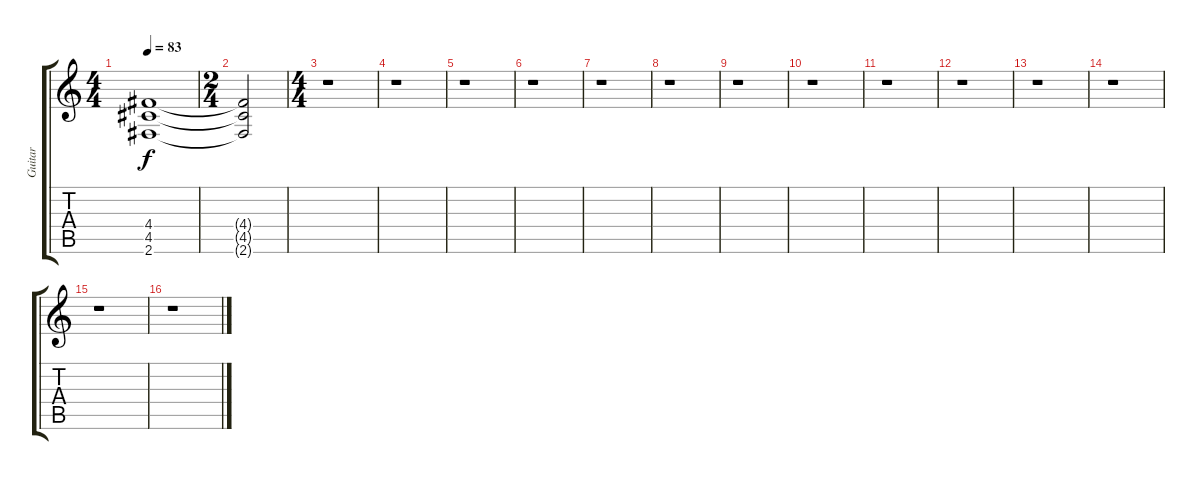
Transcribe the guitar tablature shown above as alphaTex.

\track ("Guitar" "Guitar") {instrument distortionguitar}
\staff {score tabs}
\tuning (E4 B3 G3 D3 A2 E2) {hide}
\ts (4 4)
\tempo 83
\clef g2
\ks c
(4.4{t} 4.5{t} 2.6{t}).1{dy f} |
\ts (2 4)
(4.4{t} 4.5{t} 2.6{t}).2 |
\ts (4 4)
r.1 |
r.1 |
r.1 |
r.1 |
r.1 |
r.1 |
r.1 |
r.1 |
r.1 |
r.1 |
r.1 |
r.1 |
r.1 |
r.1
